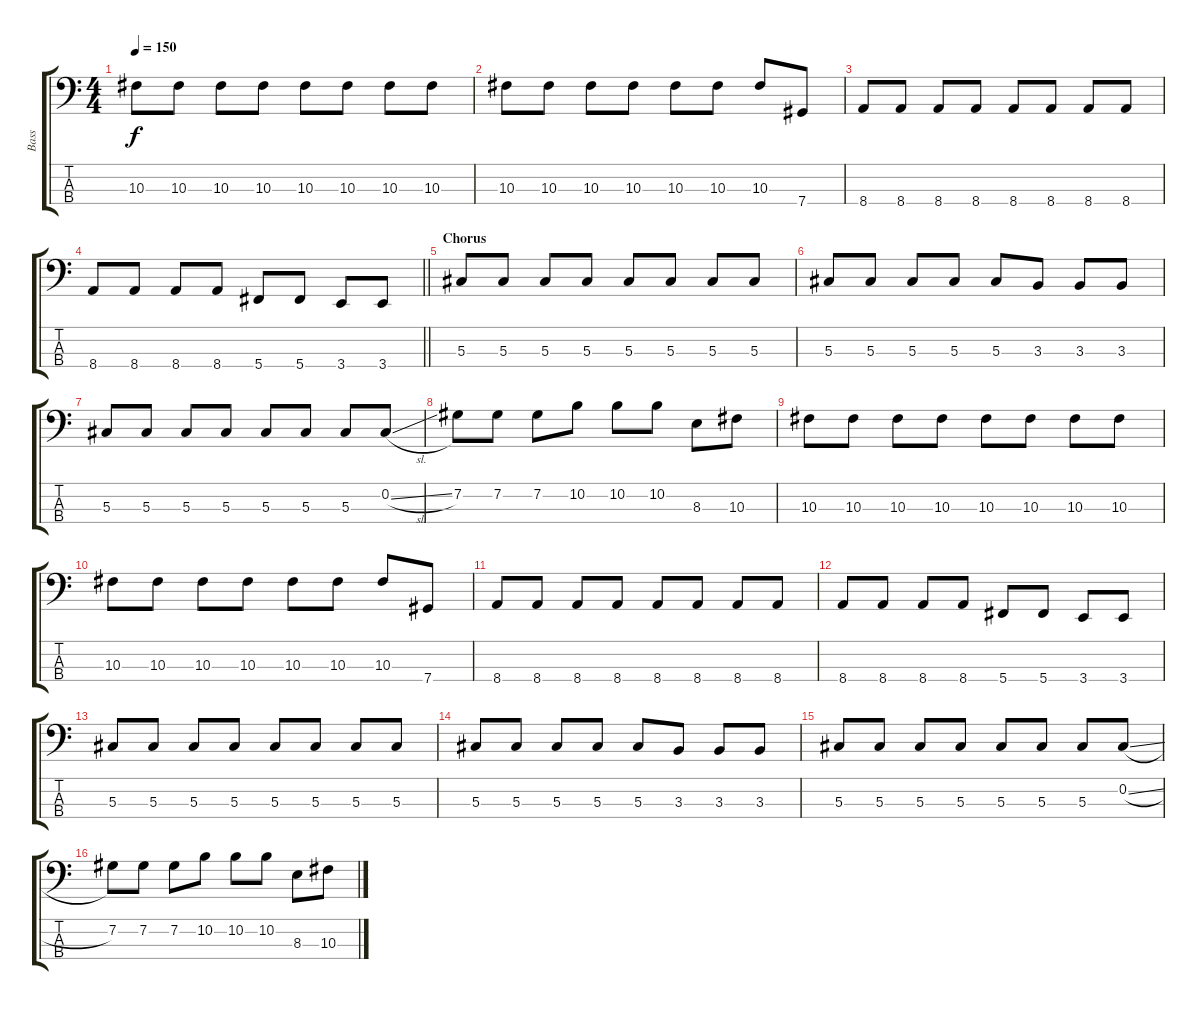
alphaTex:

\track ("Bass" "Bass") {instrument electricbassfinger}
\staff {score tabs}
\tuning (Gb2 Db2 Ab1 Db1) {hide}
\ts (4 4)
\tempo 150
\clef f4
\ks c
10.3.8{dy f} 10.3.8 10.3.8 10.3.8 10.3.8 10.3.8 10.3.8 10.3.8 |
10.3.8 10.3.8 10.3.8 10.3.8 10.3.8 10.3.8 10.3.8 7.4.8 |
8.4.8 8.4.8 8.4.8 8.4.8 8.4.8 8.4.8 8.4.8 8.4.8 |
\barLineRight lightlight
8.4.8 8.4.8 8.4.8 8.4.8 5.4.8 5.4.8 3.4.8 3.4.8 |
\section ("" "Chorus")
5.3.8 5.3.8 5.3.8 5.3.8 5.3.8 5.3.8 5.3.8 5.3.8 |
5.3.8 5.3.8 5.3.8 5.3.8 5.3.8 3.3.8 3.3.8 3.3.8 |
5.3.8 5.3.8 5.3.8 5.3.8 5.3.8 5.3.8 5.3.8 0.2{sl}.8 |
7.2.8 7.2.8 7.2.8 10.2.8 10.2.8 10.2.8 8.3.8 10.3.8 |
10.3.8 10.3.8 10.3.8 10.3.8 10.3.8 10.3.8 10.3.8 10.3.8 |
10.3.8 10.3.8 10.3.8 10.3.8 10.3.8 10.3.8 10.3.8 7.4.8 |
8.4.8 8.4.8 8.4.8 8.4.8 8.4.8 8.4.8 8.4.8 8.4.8 |
8.4.8 8.4.8 8.4.8 8.4.8 5.4.8 5.4.8 3.4.8 3.4.8 |
5.3.8 5.3.8 5.3.8 5.3.8 5.3.8 5.3.8 5.3.8 5.3.8 |
5.3.8 5.3.8 5.3.8 5.3.8 5.3.8 3.3.8 3.3.8 3.3.8 |
5.3.8 5.3.8 5.3.8 5.3.8 5.3.8 5.3.8 5.3.8 0.2{sl}.8 |
7.2.8 7.2.8 7.2.8 10.2.8 10.2.8 10.2.8 8.3.8 10.3.8
